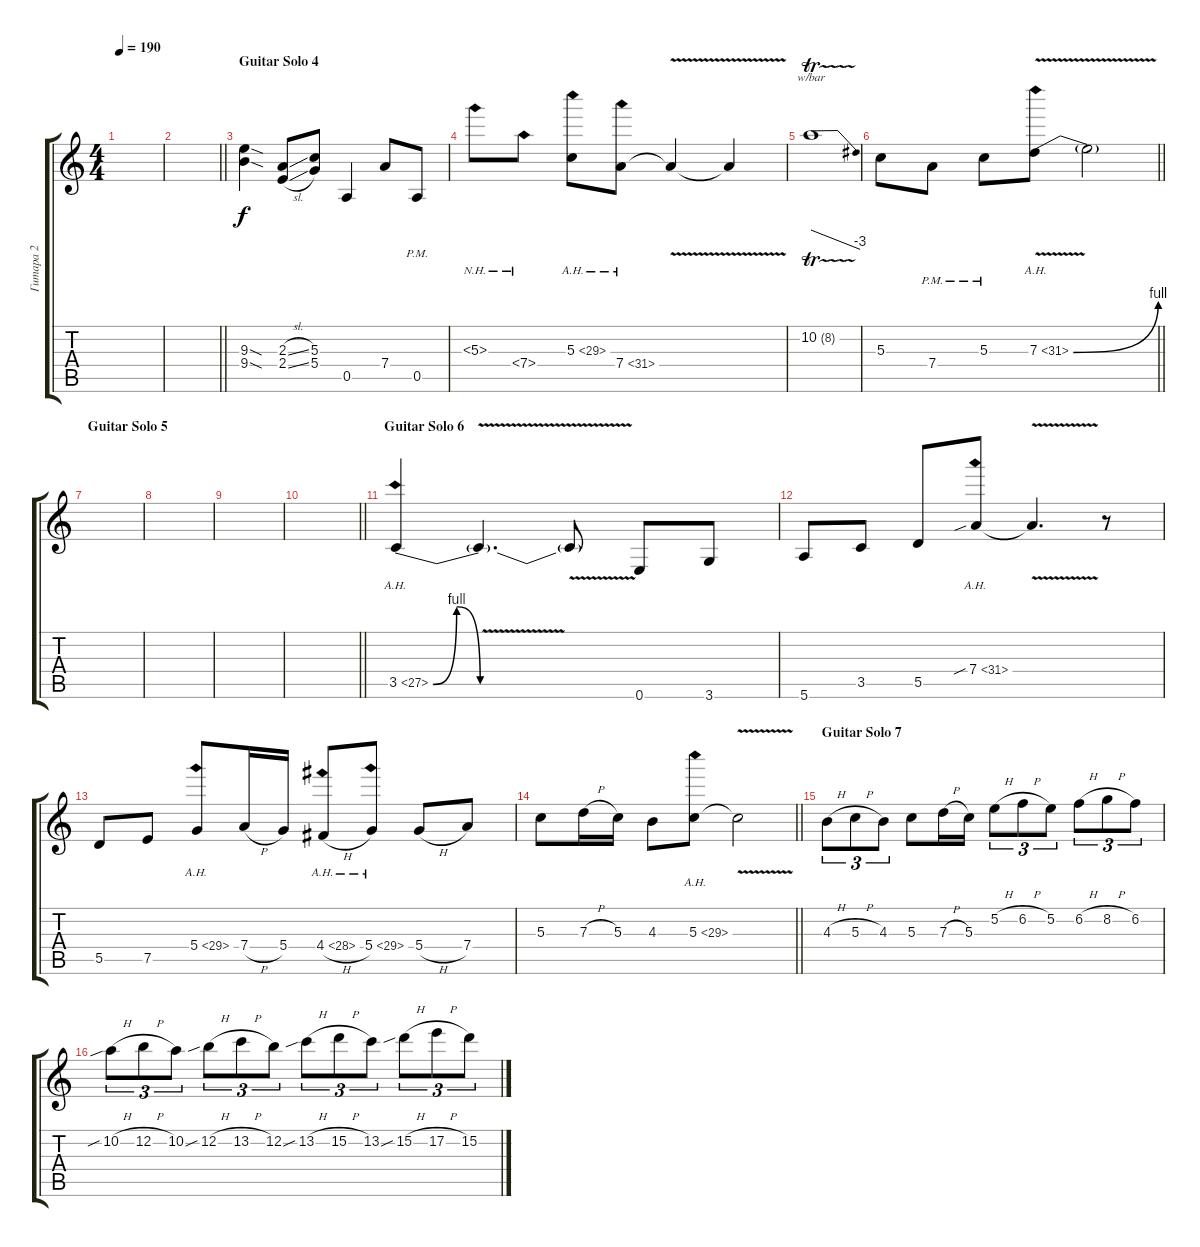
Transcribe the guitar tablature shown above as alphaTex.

\track ("Гитара 2" "Гитара 2") {instrument distortionguitar}
\staff {score tabs}
\tuning (E4 B3 G3 D3 A2 E2) {hide}
\ts (4 4)
\tempo 190
\clef g2
\ks aminor
|
\barLineRight lightlight
|
\section ("" "Guitar Solo 4")
(9.3{sod} 9.4{sod}).4 (2.3{sl} 2.4{sl}).8 (5.3 5.4).8 0.5.4 7.4.8 0.5{pm}.8 |
5.3{nh}.8 7.4{nh}.8 5.3{ah 24}.8 7.4{ah 24}.8 7.4{v t}.4 7.4{t}.4 |
10.2{tr (8 16)}.1{tbe (dive default 0 0 60 -12)} |
\barLineRight lightlight
5.3.8 7.4{pm}.8 5.3{pm}.8 7.3{be (bend 0 0 60 4) ah 24 v}.8 7.3{t}.2 |
\section ("" "Guitar Solo 5")
|
|
|
\barLineRight lightlight
|
\section ("" "Guitar Solo 6")
3.5{be (bendrelease 0 0 15 4 44 4 60 0) ah 24}.4 3.5{v t}.4{d} 3.5{t}.8 0.6.8 3.6.8 |
5.6.8 3.5.8 5.5.8 7.4{ah 24 sib}.8 7.4{v t}.4{d} r.8 |
5.5.8 7.5.8 5.4{ah 24}.8 7.4{h}.16 5.4.16 4.4{ah 24 h}.8 5.4{ah 24}.8 5.4{h}.8 7.4.8 |
\barLineRight lightlight
5.3.8 7.3{h}.16 5.3.16 4.3.8 5.3{ah 24}.8 5.3{v t}.2 |
\section ("" "Guitar Solo 7")
4.3{h}.8{tu (3 2) volume 8} 5.3{h}.8{tu (3 2)} 4.3.8{tu (3 2)} 5.3.8 7.3{h}.16 5.3.16 5.2{h}.8{tu (3 2)} 6.2{h}.8{tu (3 2)} 5.2.8{tu (3 2)} 6.2{h}.8{tu (3 2)} 8.2{h}.8{tu (3 2)} 6.2.8{tu (3 2)} |
10.2{sib h}.8{tu (3 2)} 12.2{h}.8{tu (3 2)} 10.2.8{tu (3 2)} 12.2{sib h}.8{tu (3 2)} 13.2{h}.8{tu (3 2)} 12.2.8{tu (3 2)} 13.2{sib h}.8{tu (3 2)} 15.2{h}.8{tu (3 2)} 13.2.8{tu (3 2)} 15.2{sib h}.8{tu (3 2)} 17.2{h}.8{tu (3 2)} 15.2.8{tu (3 2)}
